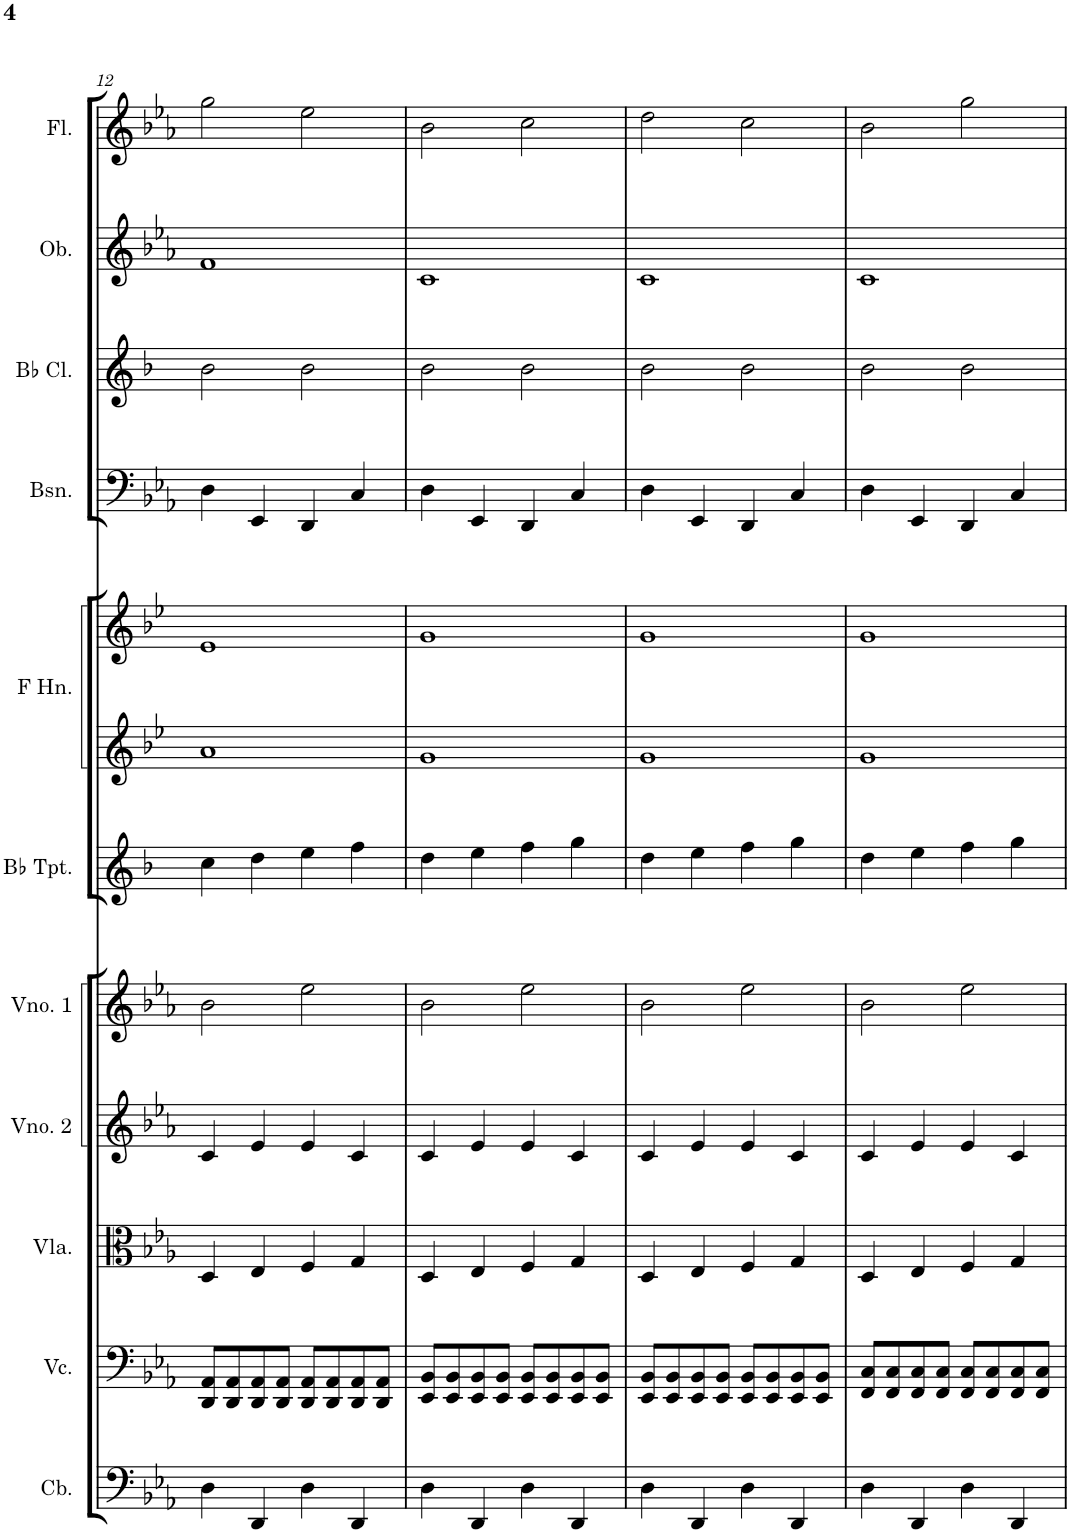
**kern	**kern	**kern	**kern	**kern	**kern	**kern	**kern	**kern	**kern	**kern	**kern
*part11	*part10	*part9	*part8	*part7	*part6	*part5	*part5	*part4	*part3	*part2	*part1
*staff12	*staff11	*staff10	*staff9	*staff8	*staff7	*staff6	*staff5	*staff4	*staff3	*staff2	*staff1
*I"Contrabaixo	*I"Violoncelo	*I"Viola	*I"Violino 2	*I"Violino 1	*I"Trumpets in Bb	*I"Horns in F	*	*I"Bassoons	*I"Clarinets in Bb	*I"Oboes	*I"Flutes
*I'Cb.	*I'Vc.	*I'Vla.	*I'Vno. 2	*I'Vno. 1	*	*	*	*I'Bsn.	*	*I'Ob.	*I'Fl.
!!LO:PB:g=z
*clefF4	*clefF4	*clefC3	*clefG2	*clefG2	*clefG2	*clefG2	*clefG2	*clefF4	*clefG2	*clefG2	*clefG2
*Trd7c12	*	*	*	*	*Trd1c2	*Trd4c7	*Trd4c7	*	*Trd1c2	*	*
*k[b-e-a-]	*k[b-e-a-]	*k[b-e-a-]	*k[b-e-a-]	*k[b-e-a-]	*k[b-]	*k[b-e-]	*k[b-e-]	*k[b-e-a-]	*k[b-]	*k[b-e-a-]	*k[b-e-a-]
*M4/4	*M4/4	*M4/4	*M4/4	*M4/4	*M4/4	*M4/4	*M4/4	*M4/4	*M4/4	*M4/4	*M4/4
=12	=12	=12	=12	=12	=12	=12	=12	=12	=12	=12	=12
4D\	8DD/ 8AA-/L	4D/	4c/	2b-\	4cc\	1a	1e-	4D\	2b-\	1f	2gg\
.	8DD/ 8AA-/	.	.	.	.	.	.	.	.	.	.
4DD/	8DD/ 8AA-/	4E-/	4e-/	.	4dd\	.	.	4EE-/	.	.	.
.	8DD/ 8AA-/J	.	.	.	.	.	.	.	.	.	.
4D\	8DD/ 8AA-/L	4F/	4e-/	2ee-\	4ee\	.	.	4DD/	2b-\	.	2ee-\
.	8DD/ 8AA-/	.	.	.	.	.	.	.	.	.	.
4DD/	8DD/ 8AA-/	4G/	4c/	.	4ff\	.	.	4C/	.	.	.
.	8DD/ 8AA-/J	.	.	.	.	.	.	.	.	.	.
=13	=13	=13	=13	=13	=13	=13	=13	=13	=13	=13	=13
4D\	8EE-/ 8BB-/L	4D/	4c/	2b-\	4dd\	1g	1g	4D\	2b-\	1c	2b-\
.	8EE-/ 8BB-/	.	.	.	.	.	.	.	.	.	.
4DD/	8EE-/ 8BB-/	4E-/	4e-/	.	4ee\	.	.	4EE-/	.	.	.
.	8EE-/ 8BB-/J	.	.	.	.	.	.	.	.	.	.
4D\	8EE-/ 8BB-/L	4F/	4e-/	2ee-\	4ff\	.	.	4DD/	2b-\	.	2cc\
.	8EE-/ 8BB-/	.	.	.	.	.	.	.	.	.	.
4DD/	8EE-/ 8BB-/	4G/	4c/	.	4gg\	.	.	4C/	.	.	.
.	8EE-/ 8BB-/J	.	.	.	.	.	.	.	.	.	.
=14	=14	=14	=14	=14	=14	=14	=14	=14	=14	=14	=14
4D\	8EE-/ 8BB-/L	4D/	4c/	2b-\	4dd\	1g	1g	4D\	2b-\	1c	2dd\
.	8EE-/ 8BB-/	.	.	.	.	.	.	.	.	.	.
4DD/	8EE-/ 8BB-/	4E-/	4e-/	.	4ee\	.	.	4EE-/	.	.	.
.	8EE-/ 8BB-/J	.	.	.	.	.	.	.	.	.	.
4D\	8EE-/ 8BB-/L	4F/	4e-/	2ee-\	4ff\	.	.	4DD/	2b-\	.	2cc\
.	8EE-/ 8BB-/	.	.	.	.	.	.	.	.	.	.
4DD/	8EE-/ 8BB-/	4G/	4c/	.	4gg\	.	.	4C/	.	.	.
.	8EE-/ 8BB-/J	.	.	.	.	.	.	.	.	.	.
=15	=15	=15	=15	=15	=15	=15	=15	=15	=15	=15	=15
4D\	8FF/ 8C/L	4D/	4c/	2b-\	4dd\	1g	1g	4D\	2b-\	1c	2b-\
.	8FF/ 8C/	.	.	.	.	.	.	.	.	.	.
4DD/	8FF/ 8C/	4E-/	4e-/	.	4ee\	.	.	4EE-/	.	.	.
.	8FF/ 8C/J	.	.	.	.	.	.	.	.	.	.
4D\	8FF/ 8C/L	4F/	4e-/	2ee-\	4ff\	.	.	4DD/	2b-\	.	2gg\
.	8FF/ 8C/	.	.	.	.	.	.	.	.	.	.
4DD/	8FF/ 8C/	4G/	4c/	.	4gg\	.	.	4C/	.	.	.
.	8FF/ 8C/J	.	.	.	.	.	.	.	.	.	.
=	=	=	=	=	=	=	=	=	=	=	=
*-	*-	*-	*-	*-	*-	*-	*-	*-	*-	*-	*-
